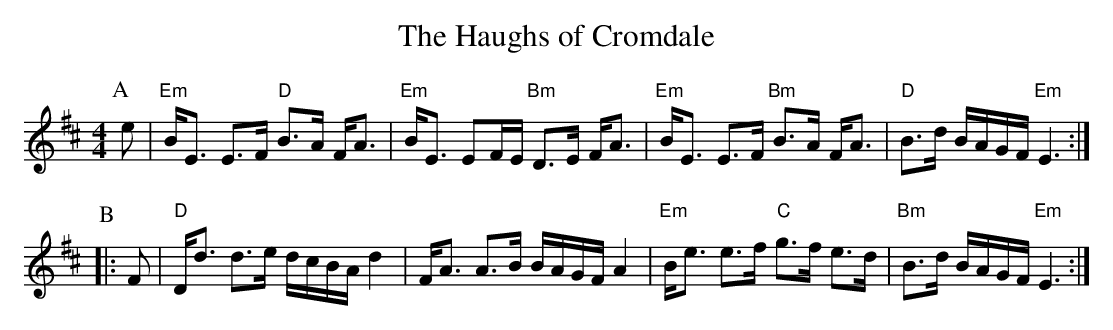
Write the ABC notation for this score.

X:1
T:Haughs of Cromdale, The
M:4/4
L:1/8
K:Edor
P: A
e |\
"Em" B<E E>F "D" B>A F<A | "Em" B<E EF/E/    "Bm"  D>E F<A |\
"Em" B<E E>F "Bm" B>A F<A | "D"  B>d B/A/G/F/ "Em" E3     :|
P: B
|: F |\
"D"  D<d d>e     d/c/B/A/ d2 |      F<A A>B B/A/G/F/   A2  |\
"Em" B<e e>f "C" g>f     e>d | "Bm" B>d B/A/G/F/ "Em"  E3 :|
